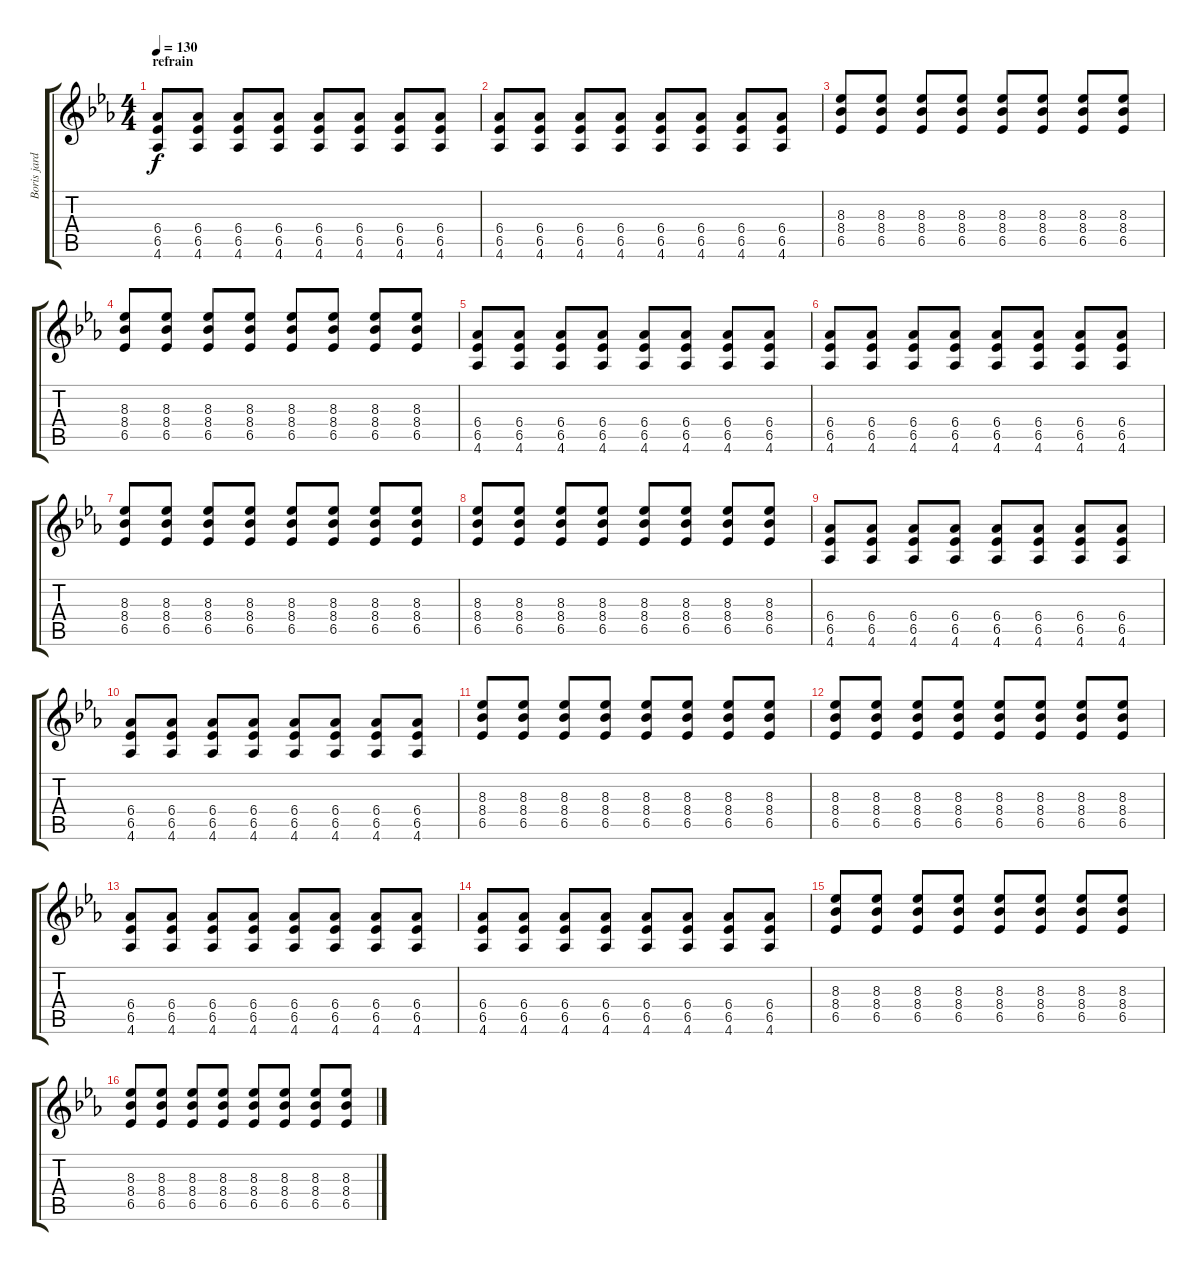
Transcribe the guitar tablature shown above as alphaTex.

\track ("Boris jardel " "Boris jard") {instrument overdrivenguitar}
\staff {score tabs}
\tuning (E4 B3 G3 D3 A2 E2) {hide}
\ts (4 4)
\section ("" "refrain")
\tempo 130
\clef g2
\ks eb
(6.4 6.5 4.6).8{dy f} (6.4 6.5 4.6).8 (6.4 6.5 4.6).8 (6.4 6.5 4.6).8 (6.4 6.5 4.6).8 (6.4 6.5 4.6).8 (6.4 6.5 4.6).8 (6.4 6.5 4.6).8 |
(6.4 6.5 4.6).8 (6.4 6.5 4.6).8 (6.4 6.5 4.6).8 (6.4 6.5 4.6).8 (6.4 6.5 4.6).8 (6.4 6.5 4.6).8 (6.4 6.5 4.6).8 (6.4 6.5 4.6).8 |
(8.3 8.4 6.5).8 (8.3 8.4 6.5).8 (8.3 8.4 6.5).8 (8.3 8.4 6.5).8 (8.3 8.4 6.5).8 (8.3 8.4 6.5).8 (8.3 8.4 6.5).8 (8.3 8.4 6.5).8 |
(8.3 8.4 6.5).8 (8.3 8.4 6.5).8 (8.3 8.4 6.5).8 (8.3 8.4 6.5).8 (8.3 8.4 6.5).8 (8.3 8.4 6.5).8 (8.3 8.4 6.5).8 (8.3 8.4 6.5).8 |
(6.4 6.5 4.6).8 (6.4 6.5 4.6).8 (6.4 6.5 4.6).8 (6.4 6.5 4.6).8 (6.4 6.5 4.6).8 (6.4 6.5 4.6).8 (6.4 6.5 4.6).8 (6.4 6.5 4.6).8 |
(6.4 6.5 4.6).8 (6.4 6.5 4.6).8 (6.4 6.5 4.6).8 (6.4 6.5 4.6).8 (6.4 6.5 4.6).8 (6.4 6.5 4.6).8 (6.4 6.5 4.6).8 (6.4 6.5 4.6).8 |
(8.3 8.4 6.5).8 (8.3 8.4 6.5).8 (8.3 8.4 6.5).8 (8.3 8.4 6.5).8 (8.3 8.4 6.5).8 (8.3 8.4 6.5).8 (8.3 8.4 6.5).8 (8.3 8.4 6.5).8 |
(8.3 8.4 6.5).8 (8.3 8.4 6.5).8 (8.3 8.4 6.5).8 (8.3 8.4 6.5).8 (8.3 8.4 6.5).8 (8.3 8.4 6.5).8 (8.3 8.4 6.5).8 (8.3 8.4 6.5).8 |
(6.4 6.5 4.6).8 (6.4 6.5 4.6).8 (6.4 6.5 4.6).8 (6.4 6.5 4.6).8 (6.4 6.5 4.6).8 (6.4 6.5 4.6).8 (6.4 6.5 4.6).8 (6.4 6.5 4.6).8 |
(6.4 6.5 4.6).8 (6.4 6.5 4.6).8 (6.4 6.5 4.6).8 (6.4 6.5 4.6).8 (6.4 6.5 4.6).8 (6.4 6.5 4.6).8 (6.4 6.5 4.6).8 (6.4 6.5 4.6).8 |
(8.3 8.4 6.5).8 (8.3 8.4 6.5).8 (8.3 8.4 6.5).8 (8.3 8.4 6.5).8 (8.3 8.4 6.5).8 (8.3 8.4 6.5).8 (8.3 8.4 6.5).8 (8.3 8.4 6.5).8 |
(8.3 8.4 6.5).8 (8.3 8.4 6.5).8 (8.3 8.4 6.5).8 (8.3 8.4 6.5).8 (8.3 8.4 6.5).8 (8.3 8.4 6.5).8 (8.3 8.4 6.5).8 (8.3 8.4 6.5).8 |
(6.4 6.5 4.6).8 (6.4 6.5 4.6).8 (6.4 6.5 4.6).8 (6.4 6.5 4.6).8 (6.4 6.5 4.6).8 (6.4 6.5 4.6).8 (6.4 6.5 4.6).8 (6.4 6.5 4.6).8 |
(6.4 6.5 4.6).8 (6.4 6.5 4.6).8 (6.4 6.5 4.6).8 (6.4 6.5 4.6).8 (6.4 6.5 4.6).8 (6.4 6.5 4.6).8 (6.4 6.5 4.6).8 (6.4 6.5 4.6).8 |
(8.3 8.4 6.5).8 (8.3 8.4 6.5).8 (8.3 8.4 6.5).8 (8.3 8.4 6.5).8 (8.3 8.4 6.5).8 (8.3 8.4 6.5).8 (8.3 8.4 6.5).8 (8.3 8.4 6.5).8 |
(8.3 8.4 6.5).8 (8.3 8.4 6.5).8 (8.3 8.4 6.5).8 (8.3 8.4 6.5).8 (8.3 8.4 6.5).8 (8.3 8.4 6.5).8 (8.3 8.4 6.5).8 (8.3 8.4 6.5).8
